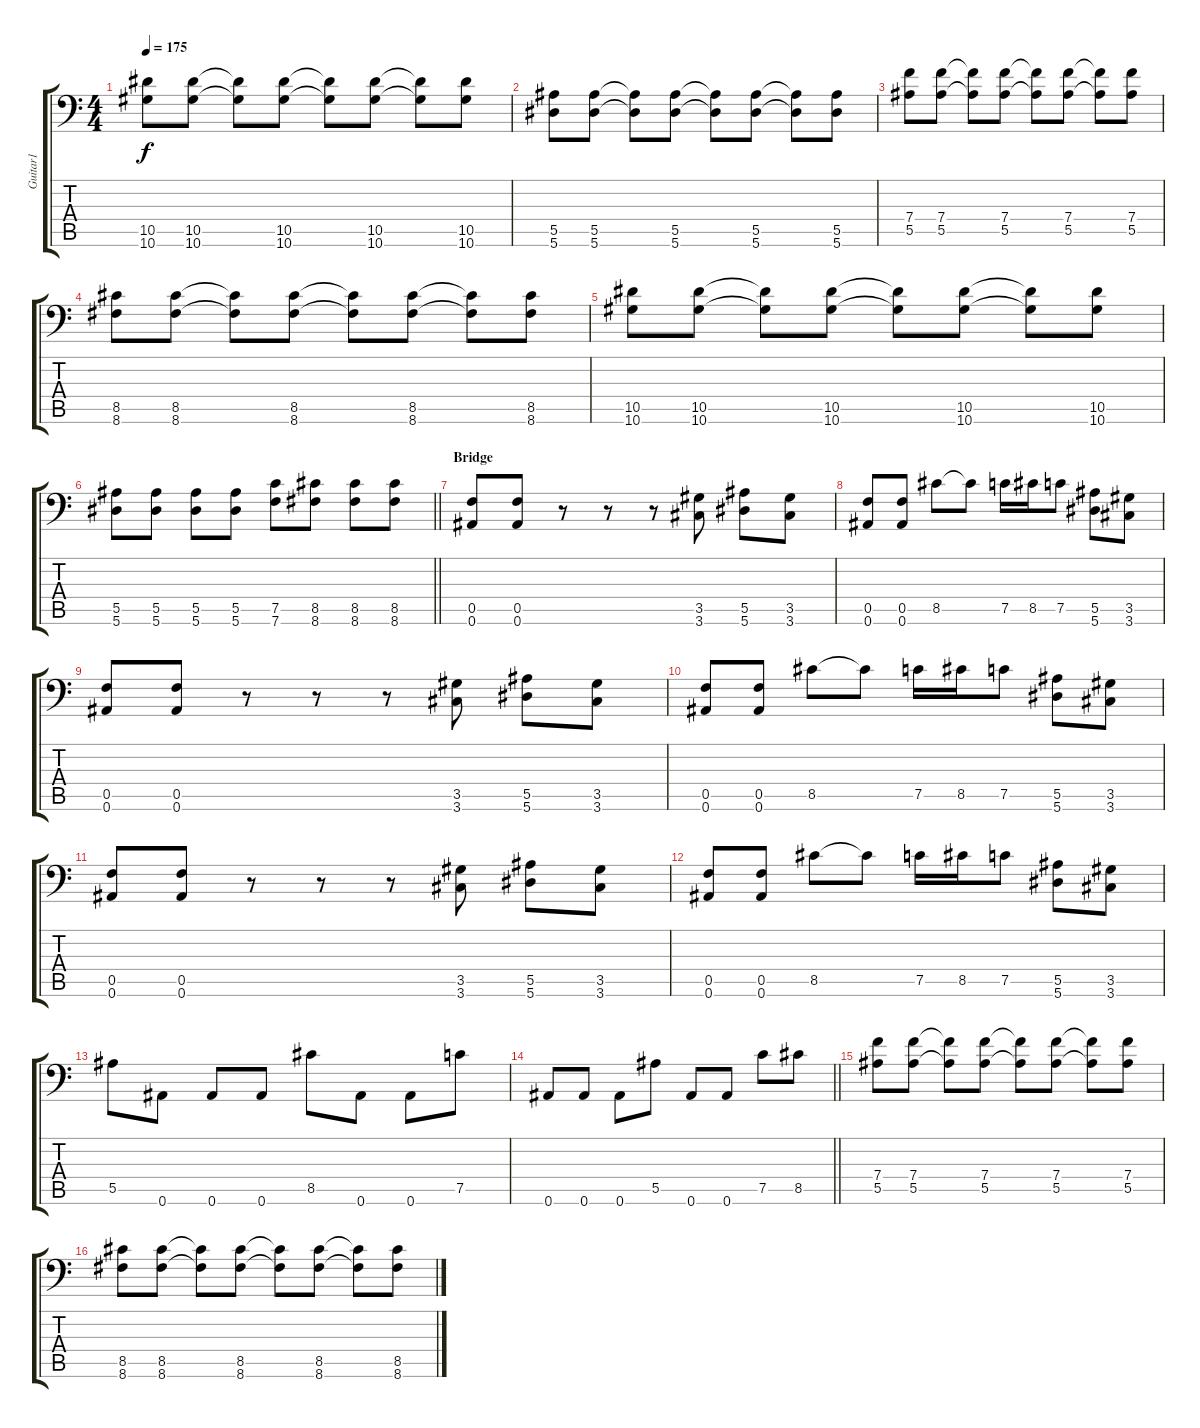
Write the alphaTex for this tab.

\track ("Guitar1" "Guitar1") {instrument distortionguitar}
\staff {score tabs}
\tuning (C4 G3 Eb3 Bb2 F2 Bb1) {hide}
\ts (4 4)
\tempo 175
\clef f4
\ks c
(10.5 10.6).8{dy f} (10.5 10.6).8 (10.5{t} 10.6{t}).8 (10.5 10.6).8 (10.5{t} 10.6{t}).8 (10.5 10.6).8 (10.5{t} 10.6{t}).8 (10.5 10.6).8 |
(5.5 5.6).8 (5.5 5.6).8 (5.5{t} 5.6{t}).8 (5.5 5.6).8 (5.5{t} 5.6{t}).8 (5.5 5.6).8 (5.5{t} 5.6{t}).8 (5.5 5.6).8 |
(7.4 5.5).8 (7.4 5.5).8 (7.4{t} 5.5{t}).8 (7.4 5.5).8 (7.4{t} 5.5{t}).8 (7.4 5.5).8 (7.4{t} 5.5{t}).8 (7.4 5.5).8 |
(8.5 8.6).8 (8.5 8.6).8 (8.5{t} 8.6{t}).8 (8.5 8.6).8 (8.5{t} 8.6{t}).8 (8.5 8.6).8 (8.5{t} 8.6{t}).8 (8.5 8.6).8 |
(10.5 10.6).8 (10.5 10.6).8 (10.5{t} 10.6{t}).8 (10.5 10.6).8 (10.5{t} 10.6{t}).8 (10.5 10.6).8 (10.5{t} 10.6{t}).8 (10.5 10.6).8 |
\barLineRight lightlight
(5.5 5.6).8 (5.5 5.6).8 (5.5 5.6).8 (5.5 5.6).8 (7.5 7.6).8 (8.5 8.6).8 (8.5 8.6).8 (8.5 8.6).8 |
\section ("" "Bridge")
(0.5 0.6).8 (0.5 0.6).8 r.8 r.8 r.8 (3.5 3.6).8 (5.5 5.6).8 (3.5 3.6).8 |
(0.5 0.6).8 (0.5 0.6).8 8.5.8 8.5{t}.8 7.5.16 8.5.16 7.5.8 (5.5 5.6).8 (3.5 3.6).8 |
(0.5 0.6).8 (0.5 0.6).8 r.8 r.8 r.8 (3.5 3.6).8 (5.5 5.6).8 (3.5 3.6).8 |
(0.5 0.6).8 (0.5 0.6).8 8.5.8 8.5{t}.8 7.5.16 8.5.16 7.5.8 (5.5 5.6).8 (3.5 3.6).8 |
(0.5 0.6).8 (0.5 0.6).8 r.8 r.8 r.8 (3.5 3.6).8 (5.5 5.6).8 (3.5 3.6).8 |
(0.5 0.6).8 (0.5 0.6).8 8.5.8 8.5{t}.8 7.5.16 8.5.16 7.5.8 (5.5 5.6).8 (3.5 3.6).8 |
5.5.8 0.6.8 0.6.8 0.6.8 8.5.8 0.6.8 0.6.8 7.5.8 |
\barLineRight lightlight
0.6.8 0.6.8 0.6.8 5.5.8 0.6.8 0.6.8 7.5.8 8.5.8 |
(7.4 5.5).8{volume 11} (7.4 5.5).8 (7.4{t} 5.5{t}).8 (7.4 5.5).8 (7.4{t} 5.5{t}).8 (7.4 5.5).8 (7.4{t} 5.5{t}).8 (7.4 5.5).8 |
(8.5 8.6).8 (8.5 8.6).8 (8.5{t} 8.6{t}).8 (8.5 8.6).8 (8.5{t} 8.6{t}).8 (8.5 8.6).8 (8.5{t} 8.6{t}).8 (8.5 8.6).8
